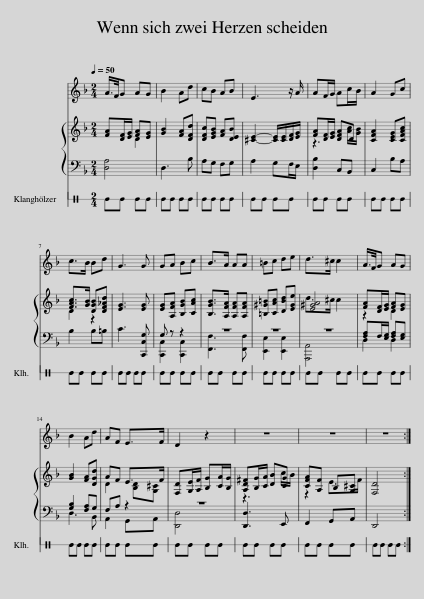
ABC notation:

X:1
%%score 1 { ( 2 3 ) | ( 4 5 ) } 6
L:1/8
Q:1/4=50
M:2/4
I:linebreak $
K:F
V:1 treble
V:2 treble
V:3 treble
V:4 bass
V:5 bass
V:6 perc stafflines=1
K:none
V:1
 A/>F/G AG | B2 Ad | cB AB | E3 z/ A/ | AF/G/ Ac/B/ | %5
 A2 Gc |$ c>B Bd | G3 G | GA Bc | B>A AA | %10
 =Bc de | d>^c c2 | A/>F/G AG |$ B2 Ad | AF E>F | %15
 D2 z2 | z4 | z4 | z4 :| %19
V:2
 [FA][DF]/[EG]/ [FA][EG] | [GB]2 [FA][DFd] | [DFc][EGB] [FA][DEB] | [^CE]2- [CE]/[CE]/[DF]/[EG]/ | [FA][DF]/[EG]/ [DFA]D | %5
 [CFA]2 [CEG][CFAc] |$ [FAc]>[GB] [DGB][DF_Ad] | [EG]3 [EG] | [EG][A,FA] [B,GB][CAc] | [B,GB]>[A,FA] [A,FA][A,FA] | %10
 [=B,^G=B][CAc] [DBd][EGe] | [E^GA]4 | [FA][DF]/[EG]/ [FA][EG] |$ [GB]2 [FA][DGd] | AF E>F | %15
 [F,D][G,E]/[A,F]/ [B,G][CA]/[B,G]/ | [A,D^F][B,G]/[CA]/ [DB][CG] | [CFA][A,F] B,[G,^C] | [F,D]4 :| %19
V:3
 x2 D2 | x4 | x4 | x4 | z3 [Ac]/[GB]/ | %5
 x4 |$ D2 z2 | x4 | x4 | x4 | %10
 x4 | d>^c c2 | z2 D2 |$ x4 | D2 [B,D][G,^C] | %15
 x4 | z3 c/B/ | z2 E>F | x4 :| %19
V:4
 [D,A,]4 | D,3 B, | A,G, F,G, | A,2 G,F,/E,/ | [D,B,]2 C,B,, | %5
 C,2 B,A, |$ B,2 B,=B, | C3 [C,,C,G,] | G, z z2 | z4 | %10
 z4 | z4 | [F,A,]F,/[E,G,]/ [F,A,][E,G,] |$ [G,B,]2 [F,A,]G, | F,A, z2 | %15
 z4 | [D,,D,]3 E,, | F,,2 G,,A,, | D,,4 :| %19
V:5
 x4 | x4 | x4 | x4 | x4 | %5
 x4 |$ x4 | x4 | [C,,C,]2 [C,,C,]2 | [F,,F,]3 [F,,F,] | %10
 [E,,E,]2 [E,,E,]2 | [A,,,A,,]4 | D,2 D,2 |$ D,3 B,, | A,,2 G,,A,, | %15
 [D,,D,]4 | x4 | x4 | x4 :| %19
V:6
[K:C] EE EE | EE EE | EE EE | EE EE | EE EE | %5
 EE EE |$ EE EE | EE EE | EE EE | EE EE | %10
 EE EE | EE EE | EE EE |$ EE EE | EE EE | %15
 EE EE | EE EE | EE EE | EE EE :| %19
